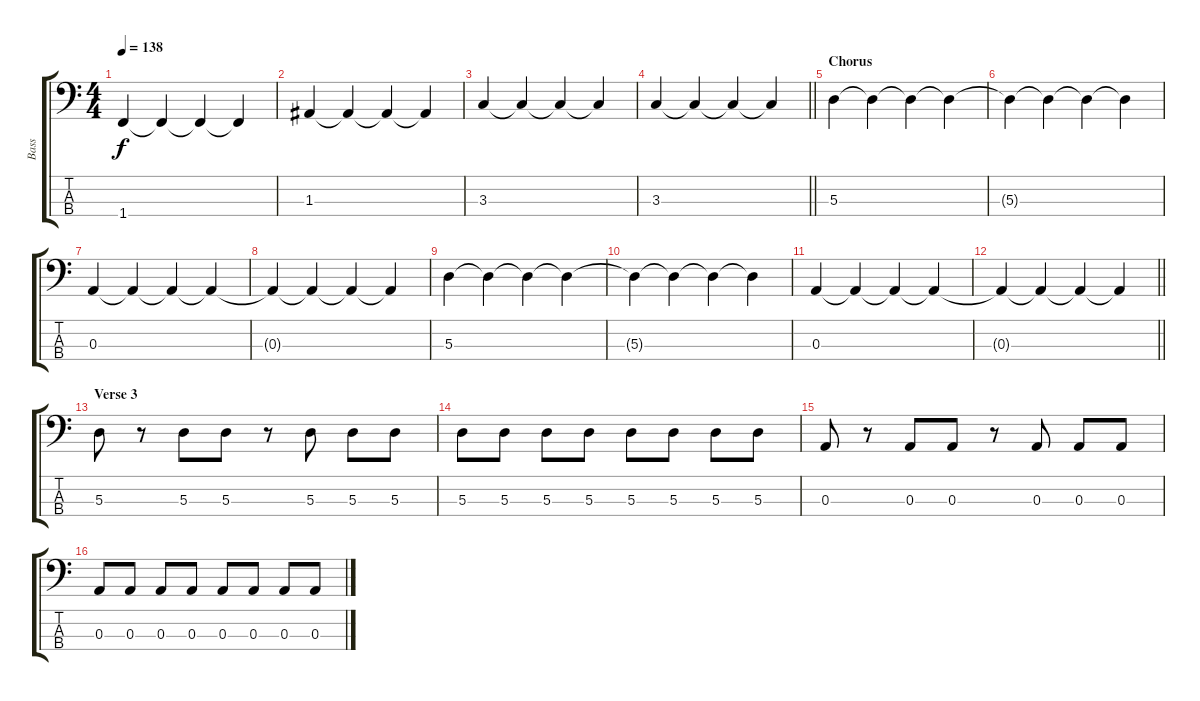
\track ("Bass" "Bass") {instrument electricbassfinger}
\staff {score tabs}
\tuning (G2 D2 A1 E1) {hide}
\ts (4 4)
\tempo 138
\clef f4
\ks c
1.4.4{dy f} 1.4{t}.4 1.4{t}.4 1.4{t}.4 |
1.3.4 1.3{t}.4 1.3{t}.4 1.3{t}.4 |
3.3.4 3.3{t}.4 3.3{t}.4 3.3{t}.4 |
\barLineRight lightlight
3.3.4 3.3{t}.4 3.3{t}.4 3.3{t}.4 |
\section ("" "Chorus")
5.3.4 5.3{t}.4 5.3{t}.4 5.3{t}.4 |
5.3{t}.4 5.3{t}.4 5.3{t}.4 5.3{t}.4 |
0.3.4 0.3{t}.4 0.3{t}.4 0.3{t}.4 |
0.3{t}.4 0.3{t}.4 0.3{t}.4 0.3{t}.4 |
5.3.4 5.3{t}.4 5.3{t}.4 5.3{t}.4 |
5.3{t}.4 5.3{t}.4 5.3{t}.4 5.3{t}.4 |
0.3.4 0.3{t}.4 0.3{t}.4 0.3{t}.4 |
\barLineRight lightlight
0.3{t}.4 0.3{t}.4 0.3{t}.4 0.3{t}.4 |
\section ("" "Verse 3")
5.3.8 r.8 5.3.8 5.3.8 r.8 5.3.8 5.3.8 5.3.8 |
5.3.8 5.3.8 5.3.8 5.3.8 5.3.8 5.3.8 5.3.8 5.3.8 |
0.3.8 r.8 0.3.8 0.3.8 r.8 0.3.8 0.3.8 0.3.8 |
0.3.8 0.3.8 0.3.8 0.3.8 0.3.8 0.3.8 0.3.8 0.3.8
